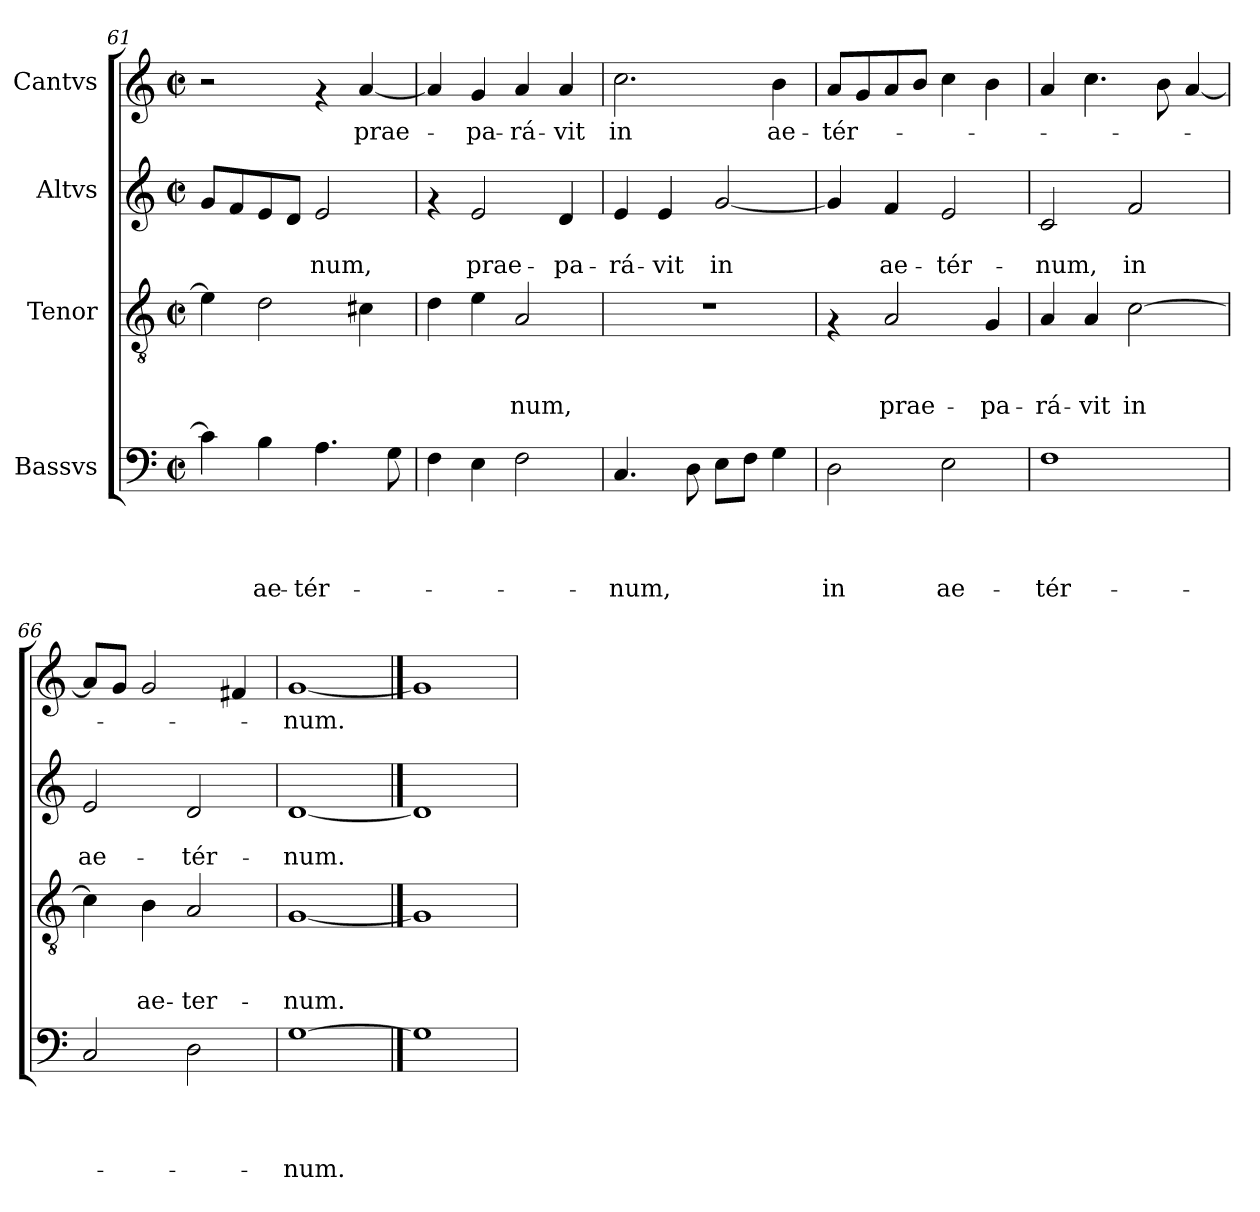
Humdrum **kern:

**kern	**text	**text	**text	**text	**kern	**text	**text	**text	**kern	**text	**text	**kern	**text
*part4	*part4	*part4	*part4	*part4	*part3	*part3	*part3	*part3	*part2	*part2	*part2	*part1	*part1
*staff4	*staff4	*staff4	*staff4	*staff4	*staff3	*staff3	*staff3	*staff3	*staff2	*staff2	*staff2	*staff1	*staff1
*I"Bassvs	*	*	*	*	*I"Tenor	*	*	*	*I"Altvs	*	*	*I"Cantvs	*
!!LO:PB:g=z
*clefF4	*	*	*	*	*clefGv2	*	*	*	*clefG2	*	*	*clefG2	*
*k[]	*	*	*	*	*k[]	*	*	*	*k[]	*	*	*k[]	*
*C:	*	*	*	*	*C:	*	*	*	*C:	*	*	*C:	*
*M2/2	*	*	*	*	*M2/2	*	*	*	*M2/2	*	*	*M2/2	*
*met(c|)	*	*	*	*	*met(c|)	*	*	*	*met(c|)	*	*	*met(c|)	*
=61	=61	=61	=61	=61	=61	=61	=61	=61	=61	=61	=61	=61	=61
4c\]	.	.	.	.	4e\]	.	.	.	8g/L	.	.	2r	.
.	.	.	.	.	.	.	.	.	8f/	.	.	.	.
!	!	!	!	!LO:LY:b	!	!	!	!	!	!	!	!	!
4B\	.	.	.	ae-	2d\	.	.	.	8e/	.	.	.	.
.	.	.	.	.	.	.	.	.	8d/J	.	.	.	.
!	!	!	!	!LO:LY:b	!	!	!	!	!	!	!LO:LY:b	!	!
4.A\	.	.	.	-tér-	.	.	.	.	2e/	.	-num,	4rf	.
!	!	!	!	!	!	!	!	!	!	!	!	!	!LO:LY:b
.	.	.	.	.	4c#X\	.	.	.	.	.	.	[<4a/	prae-
8G\	.	.	.	.	.	.	.	.	.	.	.	.	.
=62	=62	=62	=62	=62	=62	=62	=62	=62	=62	=62	=62	=62	=62
4F\	.	.	.	.	4d\	.	.	.	4rf	.	.	4a/]	.
!	!	!	!	!	!	!	!	!	!	!	!LO:LY:b	!	!LO:LY:b
4E\	.	.	.	.	4e\	.	.	.	2e/	.	prae-	4g/	-pa-
!	!	!	!	!	!	!	!	!LO:LY:b	!	!	!	!	!LO:LY:b
2F\	.	.	.	.	2A/	.	.	-num,	.	.	.	4a/	-rá-
!	!	!	!	!	!	!	!	!	!	!	!LO:LY:b	!	!LO:LY:b
.	.	.	.	.	.	.	.	.	4d/	.	-pa-	4a/	-vit
=63	=63	=63	=63	=63	=63	=63	=63	=63	=63	=63	=63	=63	=63
!	!	!	!	!LO:LY:b	!	!	!	!	!	!	!LO:LY:b	!	!LO:LY:b
4.C/	.	.	.	-num,	1r	.	.	.	4e/	.	-rá-	2.cc\	in
!	!	!	!	!	!	!	!	!	!	!	!LO:LY:b	!	!
.	.	.	.	.	.	.	.	.	4e/	.	-vit	.	.
8D\	.	.	.	.	.	.	.	.	.	.	.	.	.
!	!	!	!	!	!	!	!	!	!	!	!LO:LY:b	!	!
8E\L	.	.	.	.	.	.	.	.	[<2g/	.	in	.	.
8F\J	.	.	.	.	.	.	.	.	.	.	.	.	.
!	!	!	!	!	!	!	!	!	!	!	!	!	!LO:LY:b
4G\	.	.	.	.	.	.	.	.	.	.	.	4b\	ae-
=64	=64	=64	=64	=64	=64	=64	=64	=64	=64	=64	=64	=64	=64
!	!	!	!	!LO:LY:b	!	!	!	!	!	!	!	!	!LO:LY:b
2D\	.	.	.	in	4rF	.	.	.	4g/]	.	.	8a/L	-tér-
.	.	.	.	.	.	.	.	.	.	.	.	8g/	.
!	!	!	!	!	!	!	!	!LO:LY:b	!	!	!LO:LY:b	!	!
.	.	.	.	.	2A/	.	.	prae-	4f/	.	ae-	8a/	.
.	.	.	.	.	.	.	.	.	.	.	.	8b/J	.
!	!	!	!	!LO:LY:b	!	!	!	!	!	!	!LO:LY:b	!	!
2E\	.	.	.	ae-	.	.	.	.	2e/	.	-tér-	4cc\	.
!	!	!	!	!	!	!	!	!LO:LY:b	!	!	!	!	!
.	.	.	.	.	4G/	.	.	-pa-	.	.	.	4b\	.
=65	=65	=65	=65	=65	=65	=65	=65	=65	=65	=65	=65	=65	=65
!	!	!	!	!LO:LY:b	!	!	!	!LO:LY:b	!	!	!LO:LY:b	!	!
1F	.	.	.	-tér-	4A/	.	.	-rá-	2c/	.	-num,	4a/	.
!	!	!	!	!	!	!	!	!LO:LY:b	!	!	!	!	!
.	.	.	.	.	4A/	.	.	-vit	.	.	.	4.cc\	.
!	!	!	!	!	!	!	!	!LO:LY:b	!	!	!LO:LY:b	!	!
.	.	.	.	.	[>2c\	.	.	in	2f/	.	in	.	.
.	.	.	.	.	.	.	.	.	.	.	.	8b\	.
.	.	.	.	.	.	.	.	.	.	.	.	[<4a/	.
=66	=66	=66	=66	=66	=66	=66	=66	=66	=66	=66	=66	=66	=66
!	!	!	!	!	!	!	!	!	!	!	!LO:LY:b	!	!
2C/	.	.	.	.	4c\]	.	.	.	2e/	.	ae-	8a/L]	.
.	.	.	.	.	.	.	.	.	.	.	.	8g/J	.
!	!	!	!	!	!	!	!	!LO:LY:b	!	!	!	!	!
.	.	.	.	.	4B\	.	.	ae-	.	.	.	2g/	.
!	!	!	!	!	!	!	!	!LO:LY:b	!	!	!LO:LY:b	!	!
2D\	.	.	.	.	2A/	.	.	-ter-	2d/	.	-tér-	.	.
.	.	.	.	.	.	.	.	.	.	.	.	4f#X/	.
=67	=67	=67	=67	=67	=67	=67	=67	=67	=67	=67	=67	=67	=67
!	!	!	!	!LO:LY:b	!	!	!	!LO:LY:b	!	!	!LO:LY:b	!	!LO:LY:b
[1G	.	.	.	-num.	[1G	.	.	-num.	[1d	.	-num.	[1g	-num.
==68	==68	==68	==68	==68	==68	==68	==68	==68	==68	==68	==68	==68	==68
1G]	.	.	.	.	1G]	.	.	.	1d]	.	.	1g]	.
=	=	=	=	=	=	=	=	=	=	=	=	=	=
*-	*-	*-	*-	*-	*-	*-	*-	*-	*-	*-	*-	*-	*-
